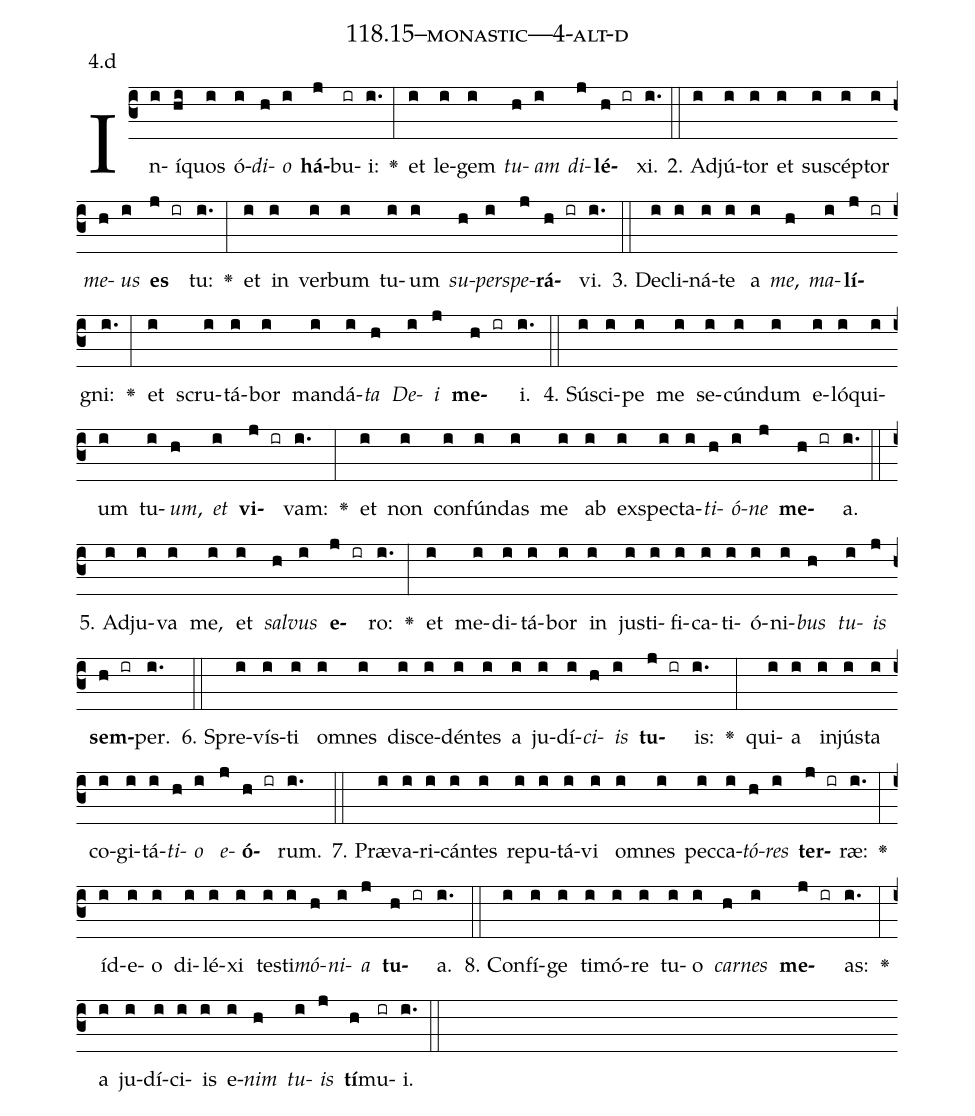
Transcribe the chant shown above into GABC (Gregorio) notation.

name: 118.15--monastic---4-alt-d;
annotation: 4.d;
%%
(c3)In(i)í(hi)quos(i) ó(i)<i>di</i>(h)<i>o</i>(i) <b>há</b>(j)bu(ir)i:(i.) <v>\greheightstar</v>(:) et(i) le(i)gem(i) <i>tu</i>(h)<i>am</i>(i) <i>di</i>(j)<b>lé</b>(h ir)xi.(i.) (::)
2. Ad(i)jú(i)tor(i) et(i) su(i)scép(i)tor(i) <i>me</i>(h)<i>us</i>(i) <b>es</b>(j ir) tu:(i.) <v>\greheightstar</v>(:) et(i) in(i) ver(i)bum(i) tu(i)um(i) <i>su</i>(h)<i>per</i>(i)<i>spe</i>(j)<b>rá</b>(h ir)vi.(i.) (::)
3. De(i)cli(i)ná(i)te(i) a(i) <i>me</i>,(h) <i>ma</i>(i)<b>lí</b>(j ir)gni:(i.) <v>\greheightstar</v>(:) et(i) scru(i)tá(i)bor(i) man(i)dá(i)<i>ta</i>(h) <i>De</i>(i)<i>i</i>(j) <b>me</b>(h ir)i.(i.) (::)
4. Sú(i)sci(i)pe(i) me(i) se(i)cún(i)dum(i) e(i)ló(i)qui(i)um(i) tu(i)<i>um</i>,(h) <i>et</i>(i) <b>vi</b>(j ir)vam:(i.) <v>\greheightstar</v>(:) et(i) non(i) con(i)fún(i)das(i) me(i) ab(i) ex(i)spec(i)ta(i)<i>ti</i>(h)<i>ó</i>(i)<i>ne</i>(j) <b>me</b>(h ir)a.(i.) (::)
5. Ad(i)ju(i)va(i) me,(i) et(i) <i>sal</i>(h)<i>vus</i>(i) <b>e</b>(j ir)ro:(i.) <v>\greheightstar</v>(:) et(i) me(i)di(i)tá(i)bor(i) in(i) jus(i)ti(i)fi(i)ca(i)ti(i)ó(i)ni(i)<i>bus</i>(h) <i>tu</i>(i)<i>is</i>(j) <b>sem</b>(h ir)per.(i.) (::)
6. Spre(i)vís(i)ti(i) om(i)nes(i) di(i)sce(i)dén(i)tes(i) a(i) ju(i)dí(i)<i>ci</i>(h)<i>is</i>(i) <b>tu</b>(j ir)is:(i.) <v>\greheightstar</v>(:) qui(i)a(i) in(i)jús(i)ta(i) co(i)gi(i)tá(i)<i>ti</i>(h)<i>o</i>(i) <i>e</i>(j)<b>ó</b>(h ir)rum.(i.) (::)
7. Præ(i)va(i)ri(i)cán(i)tes(i) re(i)pu(i)tá(i)vi(i) om(i)nes(i) pec(i)ca(i)<i>tó</i>(h)<i>res</i>(i) <b>ter</b>(j ir)ræ:(i.) <v>\greheightstar</v>(:) íd(i)e(i)o(i) di(i)lé(i)xi(i) tes(i)ti(i)<i>mó</i>(h)<i>ni</i>(i)<i>a</i>(j) <b>tu</b>(h ir)a.(i.) (::)
8. Con(i)fí(i)ge(i) ti(i)mó(i)re(i) tu(i)o(i) <i>car</i>(h)<i>nes</i>(i) <b>me</b>(j ir)as:(i.) <v>\greheightstar</v>(:) a(i) ju(i)dí(i)ci(i)is(i) e(i)<i>nim</i>(h) <i>tu</i>(i)<i>is</i>(j) <b>tí</b>(h)mu(ir)i.(i.) (::)
